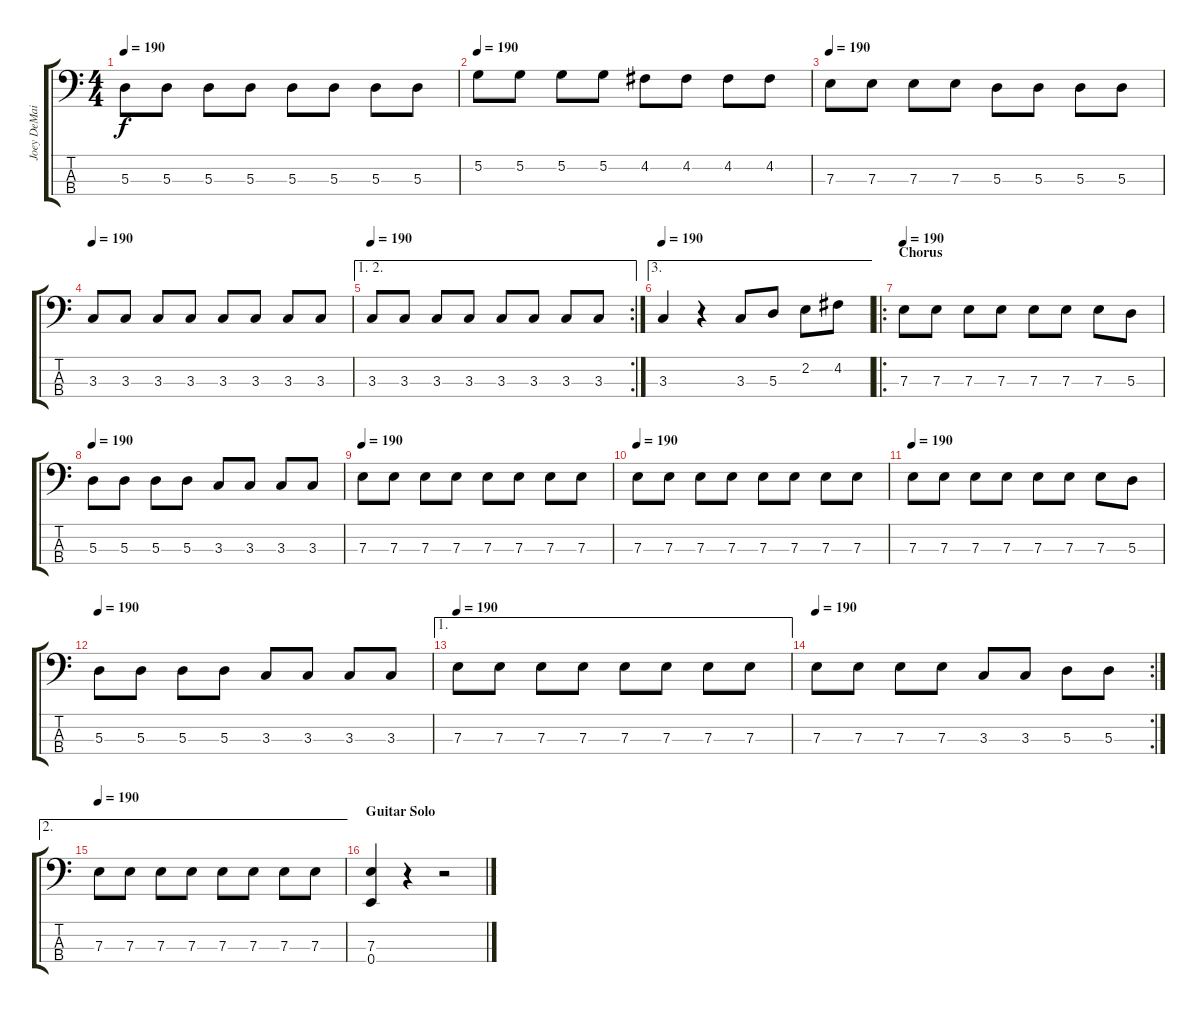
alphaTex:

\track ("Joey DeMaio" "Joey DeMai") {instrument electricbasspick}
\staff {score tabs}
\tuning (G2 D2 A1 E1) {hide}
\ts (4 4)
\tempo 190
\clef f4
\ks c
5.3.8{dy f} 5.3.8 5.3.8 5.3.8 5.3.8 5.3.8 5.3.8 5.3.8 |
\tempo 190
5.2.8 5.2.8 5.2.8 5.2.8 4.2.8 4.2.8 4.2.8 4.2.8 |
\tempo 190
7.3.8 7.3.8 7.3.8 7.3.8 5.3.8 5.3.8 5.3.8 5.3.8 |
\tempo 190
3.3.8 3.3.8 3.3.8 3.3.8 3.3.8 3.3.8 3.3.8 3.3.8 |
\ae (1 2)
\rc 2
\tempo 190
3.3.8 3.3.8 3.3.8 3.3.8 3.3.8 3.3.8 3.3.8 3.3.8 |
\ae 3
\tempo 190
3.3.4 r.4 3.3.8 5.3.8 2.2.8 4.2.8 |
\ro
\section ("" "Chorus")
\tempo 190
7.3.8 7.3.8 7.3.8 7.3.8 7.3.8 7.3.8 7.3.8 5.3.8 |
\tempo 190
5.3.8 5.3.8 5.3.8 5.3.8 3.3.8 3.3.8 3.3.8 3.3.8 |
\tempo 190
7.3.8 7.3.8 7.3.8 7.3.8 7.3.8 7.3.8 7.3.8 7.3.8 |
\tempo 190
7.3.8 7.3.8 7.3.8 7.3.8 7.3.8 7.3.8 7.3.8 7.3.8 |
\tempo 190
7.3.8 7.3.8 7.3.8 7.3.8 7.3.8 7.3.8 7.3.8 5.3.8 |
\tempo 190
5.3.8 5.3.8 5.3.8 5.3.8 3.3.8 3.3.8 3.3.8 3.3.8 |
\ae 1
\tempo 190
7.3.8 7.3.8 7.3.8 7.3.8 7.3.8 7.3.8 7.3.8 7.3.8 |
\rc 2
\tempo 190
7.3.8 7.3.8 7.3.8 7.3.8 3.3.8 3.3.8 5.3.8 5.3.8 |
\ae 2
\tempo 190
7.3.8 7.3.8 7.3.8 7.3.8 7.3.8 7.3.8 7.3.8 7.3.8 |
\section ("" "Guitar Solo")
(7.3 0.4).4 r.4 r.2
